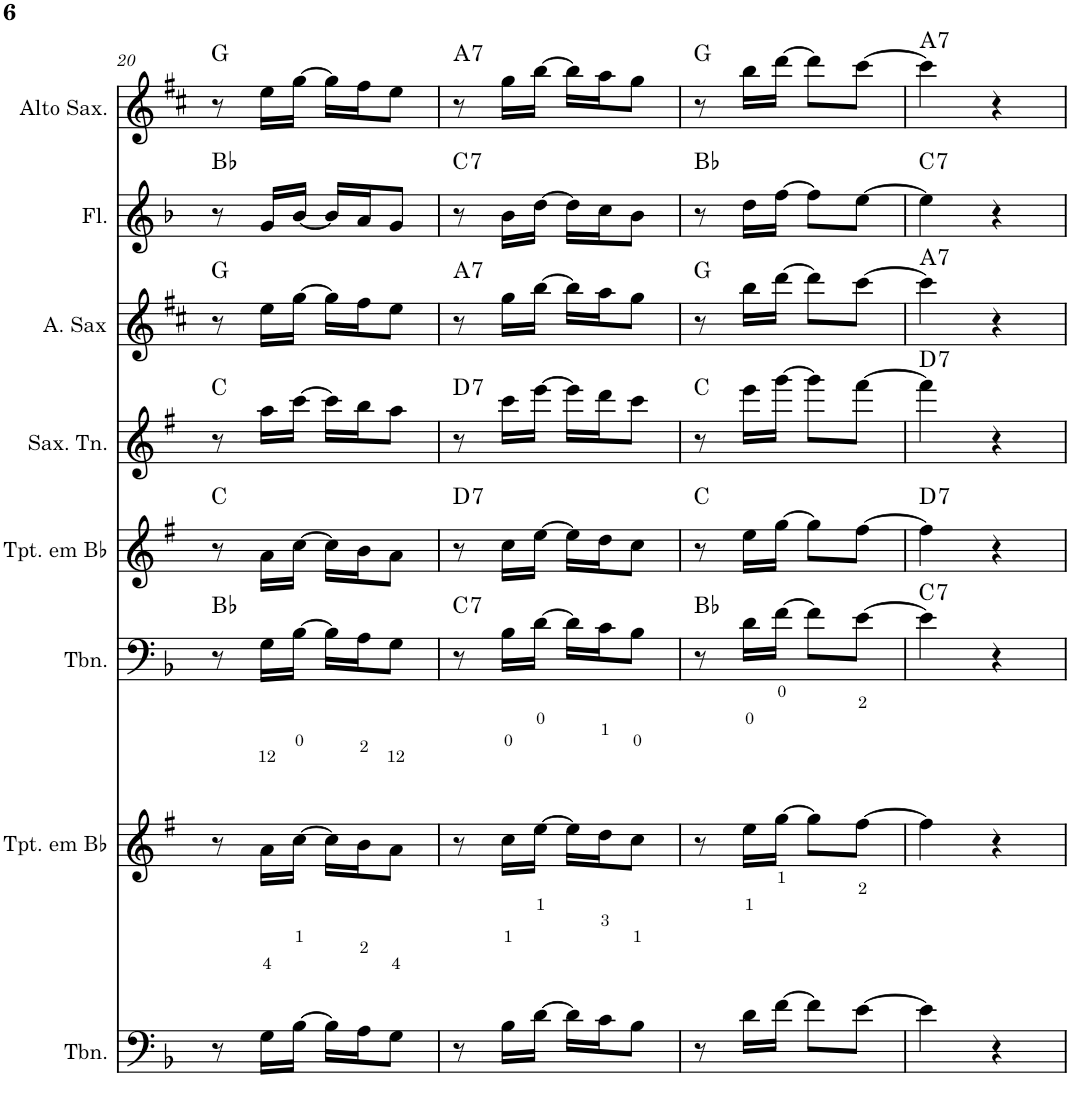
**kern	**kern	**kern	**harte	**kern	**harte	**kern	**harte	**kern	**kern	**harte	**kern	**harte
*part8	*part7	*part6	*part6	*part5	*part5	*part4	*part4	*part3	*part2	*part2	*part1	*part1
*staff8	*staff7	*staff6	*	*staff5	*	*staff4	*	*staff3	*staff2	*	*staff1	*
*I"Trombone	*I"Trompete em Bb	*I"Trombone	*	*I"Trompete em Bb	*	*I"Saxofone Tenor	*	*I"Saxofone Alto	*I"Flauta Transversal	*	*I"Saxofone Alto	*
*I'Tbn.	*I'Tpt. em Bb	*I'Tbn.	*	*I'Tpt. em Bb	*	*I'Sax. Tn.	*	*	*I'Fl.	*	*	*
!!LO:PB:g=z
*clefF4	*clefG2	*clefF4	*	*clefG2	*	*clefG2	*	*clefG2	*clefG2	*	*clefG2	*
*	*Trd1c2	*	*	*Trd1c2	*	*Trd8c14	*	*Trd5c9	*	*	*Trd5c9	*
*k[b-]	*k[f#]	*k[b-]	*	*k[f#]	*	*k[f#]	*	*k[f#c#]	*k[b-]	*	*k[f#c#]	*
*F:	*G:	*F:	*	*G:	*	*G:	*	*D:	*F:	*	*D:	*
*M2/4	*M2/4	*M2/4	*	*M2/4	*	*M2/4	*	*M2/4	*M2/4	*	*M2/4	*
=20	=20	=20	=20	=20	=20	=20	=20	=20	=20	=20	=20	=20
8r	8r	8r	Bb:maj	8r	C:maj	8r	C:maj	8r	8r	Bb:maj	8r	G:maj
16G\LL	16a\LL	16G\LL	.	16a\LL	.	16aa\LL	.	16ee\LL	16g/LL	.	16ee\LL	.
[16B-\JJ	[16cc\JJ	[16B-\JJ	.	[16cc\JJ	.	[16ccc\JJ	.	[16gg\JJ	[16b-/JJ	.	[16gg\JJ	.
16B-\LL]	16cc\LL]	16B-\LL]	.	16cc\LL]	.	16ccc\LL]	.	16gg\LL]	16b-/LL]	.	16gg\LL]	.
16A\J	16b\J	16A\J	.	16b\J	.	16bb\J	.	16ff#\J	16a/J	.	16ff#\J	.
8G\J	8a\J	8G\J	.	8a\J	.	8aa\J	.	8ee\J	8g/J	.	8ee\J	.
=21	=21	=21	=21	=21	=21	=21	=21	=21	=21	=21	=21	=21
!	!	!	!LO:H:kt=7	!	!LO:H:kt=7	!	!LO:H:kt=7	!	!	!LO:H:kt=7	!	!LO:H:kt=7
8r	8r	8r	C:7	8r	D:7	8r	D:7	8r	8r	C:7	8r	A:7
16B-\LL	16cc\LL	16B-\LL	.	16cc\LL	.	16ccc\LL	.	16gg\LL	16b-\LL	.	16gg\LL	.
[16d\JJ	[16ee\JJ	[16d\JJ	.	[16ee\JJ	.	[16eee\JJ	.	[16bb\JJ	[16dd\JJ	.	[16bb\JJ	.
16d\LL]	16ee\LL]	16d\LL]	.	16ee\LL]	.	16eee\LL]	.	16bb\LL]	16dd\LL]	.	16bb\LL]	.
16c\J	16dd\J	16c\J	.	16dd\J	.	16ddd\J	.	16aa\J	16cc\J	.	16aa\J	.
8B-\J	8cc\J	8B-\J	.	8cc\J	.	8ccc\J	.	8gg\J	8b-\J	.	8gg\J	.
=22	=22	=22	=22	=22	=22	=22	=22	=22	=22	=22	=22	=22
8r	8r	8r	Bb:maj	8r	C:maj	8r	C:maj	8r	8r	Bb:maj	8r	G:maj
16d\LL	16ee\LL	16d\LL	.	16ee\LL	.	16eee\LL	.	16bb\LL	16dd\LL	.	16bb\LL	.
[16f\JJ	[16gg\JJ	[16f\JJ	.	[16gg\JJ	.	[16ggg\JJ	.	[16ddd\JJ	[16ff\JJ	.	[16ddd\JJ	.
8f\L]	8gg\L]	8f\L]	.	8gg\L]	.	8ggg\L]	.	8ddd\L]	8ff\L]	.	8ddd\L]	.
[8e\J	[8ff#\J	[8e\J	.	[8ff#\J	.	[8fff#\J	.	[8ccc#\J	[8ee\J	.	[8ccc#\J	.
=23	=23	=23	=23	=23	=23	=23	=23	=23	=23	=23	=23	=23
!	!	!	!LO:H:kt=7	!	!LO:H:kt=7	!	!LO:H:kt=7	!	!	!LO:H:kt=7	!	!LO:H:kt=7
4e\]	4ff#\]	4e\]	C:7	4ff#\]	D:7	4fff#\]	D:7	4ccc#\]	4ee\]	C:7	4ccc#\]	A:7
4r	4r	4r	.	4r	.	4r	.	4r	4r	.	4r	.
=	=	=	=	=	=	=	=	=	=	=	=	=
*-	*-	*-	*-	*-	*-	*-	*-	*-	*-	*-	*-	*-
